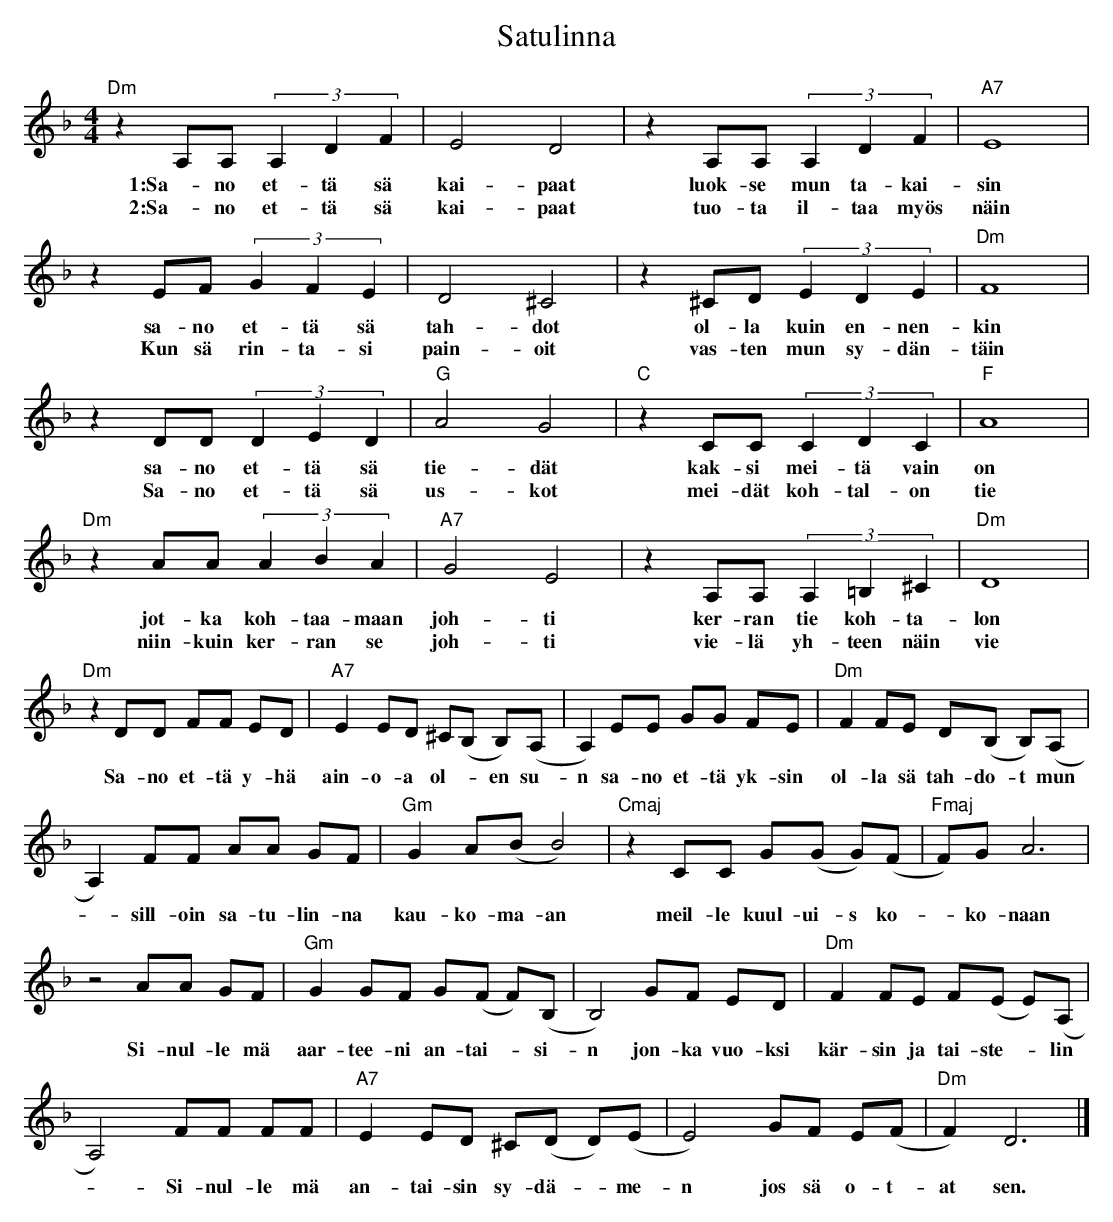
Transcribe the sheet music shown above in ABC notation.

X:1
T: Satulinna
M: 4/4
L: 1/8
K: Dm
"Dm"z2 A,A, (3A,2D2F2 | E4 D4 | z2A,A, (3A,2D2F2 | "A7"E8 |
w: 1:Sa-no et-tä sä kai-paat luok-se mun ta-kai-sin
w: 2:Sa-no et-tä sä kai-paat tuo-ta il-taa myös näin
z2EF (3G2F2E2 | D4 ^C4 | z2^CD (3E2D2E2 | "Dm"F8 |
w: sa-no et-tä sä tah-dot ol-la kuin en-nen-kin
w: Kun sä rin-ta-si pain-oit vas-ten mun sy-dän-täin
z2DD (3D2E2D2 | "G"A4 G4 | "C"z2CC (3C2D2C2 | "F"A8 |
w: sa-no et-tä sä tie-dät kak-si mei-tä vain on
w: Sa-no et-tä sä us-kot mei-dät koh-tal-on tie
"Dm"z2AA (3A2B2A2 | "A7"G4 E4 | z2A,A, (3A,2=B,2^C2 | "Dm"D8 |
w:jot-ka koh-taa-maan joh-ti ker-ran tie koh-ta-lon
w: niin-kuin ker-ran se joh-ti vie-lä yh-teen näin vie
"Dm"z2 DD FF ED | "A7"E2 ED ^C(B, B,)(A, | A,2) EE GG FE | "Dm"F2 FE D(B, B,)(A, |
w:Sa-no et-tä y-hä ain-o-a ol--en su-n sa-no et-tä yk-sin ol-la sä tah-do-t mun
A,2) FF AA GF | "Gm"G2 A(B B4) | "Cmaj"z2 CC G(G G)(F | "Fmaj"F)G A6 |
w:-sill-oin sa-tu-lin-na kau-ko-ma-an meil-le kuul-ui-s ko--ko-naan
z4 AA GF | "Gm"G2 GF G(F F)(B, | B,4) GF ED | "Dm"F2 FE F(E E)(A, |
w:Si-nul-le mä aar-tee-ni an-tai--si-n jon-ka vuo-ksi kär-sin ja tai-ste--lin
A,4) FF FF | "A7"E2 ED ^C(D D)(E | E4) GF E(F | "Dm"F2) D6 |]
w:- Si-nul-le mä an-tai-sin sy-dä--me-n jos sä o-t-at sen.
